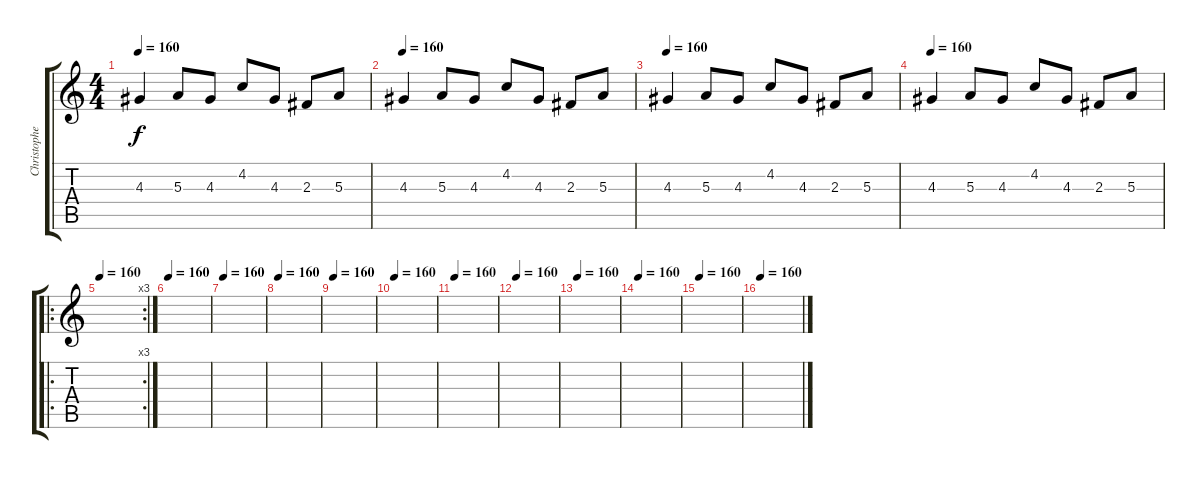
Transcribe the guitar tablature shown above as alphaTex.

\track ("Christopher Johnsson (Acoustic Guitar)" "Christophe") {instrument electricguitarclean}
\staff {score tabs}
\tuning (Db4 Ab3 E3 B2 Gb2 Db2) {hide}
\ts (4 4)
\tempo 160
\clef g2
\ks c
4.3.4{dy f volume 16 balance 16} 5.3.8 4.3.8 4.2.8 4.3.8 2.3.8 5.3.8 |
\tempo 160
4.3.4{volume 16 balance 16} 5.3.8 4.3.8 4.2.8 4.3.8 2.3.8 5.3.8 |
\tempo 160
4.3.4{volume 16 balance 16} 5.3.8 4.3.8 4.2.8 4.3.8 2.3.8 5.3.8 |
\tempo 160
4.3.4{volume 16 balance 16} 5.3.8 4.3.8 4.2.8 4.3.8 2.3.8 5.3.8 |
\ro
\rc 3
\tempo 160
|
\tempo 160
|
\tempo 160
|
\tempo 160
|
\tempo 160
|
\tempo 160
|
\tempo 160
|
\tempo 160
|
\tempo 160
|
\tempo 160
|
\tempo 160
|
\tempo 160
